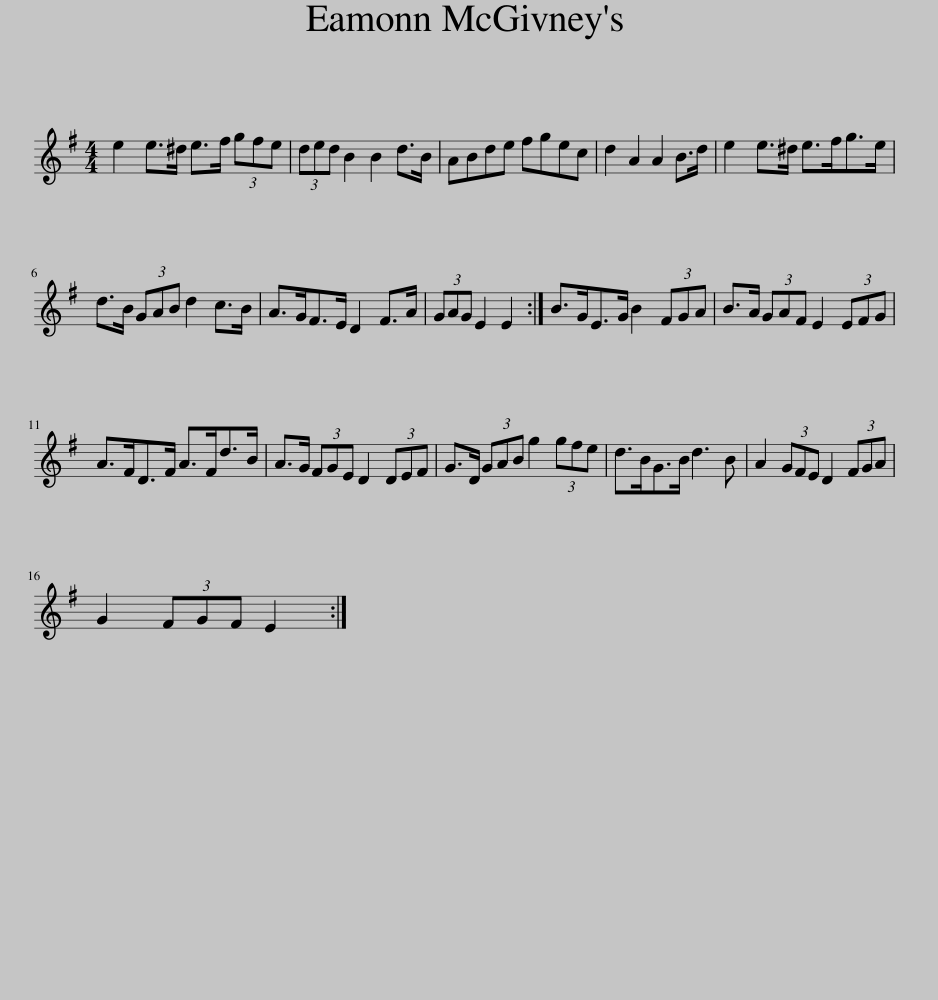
X:1
L:1/8
M:4/4
I:linebreak $
K:Emin
V:1 treble
V:1
 e2 e>^d e>f (3gfe | (3ded B2 B2 d>B | ABde fgec | d2 A2 A2 B>d | e2 e>^d e>fg>e |$ %5
 d>B (3GAB d2 c>B | A>GF>E D2 F>A | (3GAG E2 E2 :| B>GE>G B2 (3FGA | B>A (3GAF E2 (3EFG |$ %10
 A>FD>F A>Fd>B | A>G (3FGE D2 (3DEF | G>D (3GAB g2 (3gfe | d>BG>B d3 B | A2 (3GFE D2 (3FGA |$ %15
 G2 (3FGF E2 :| %16
